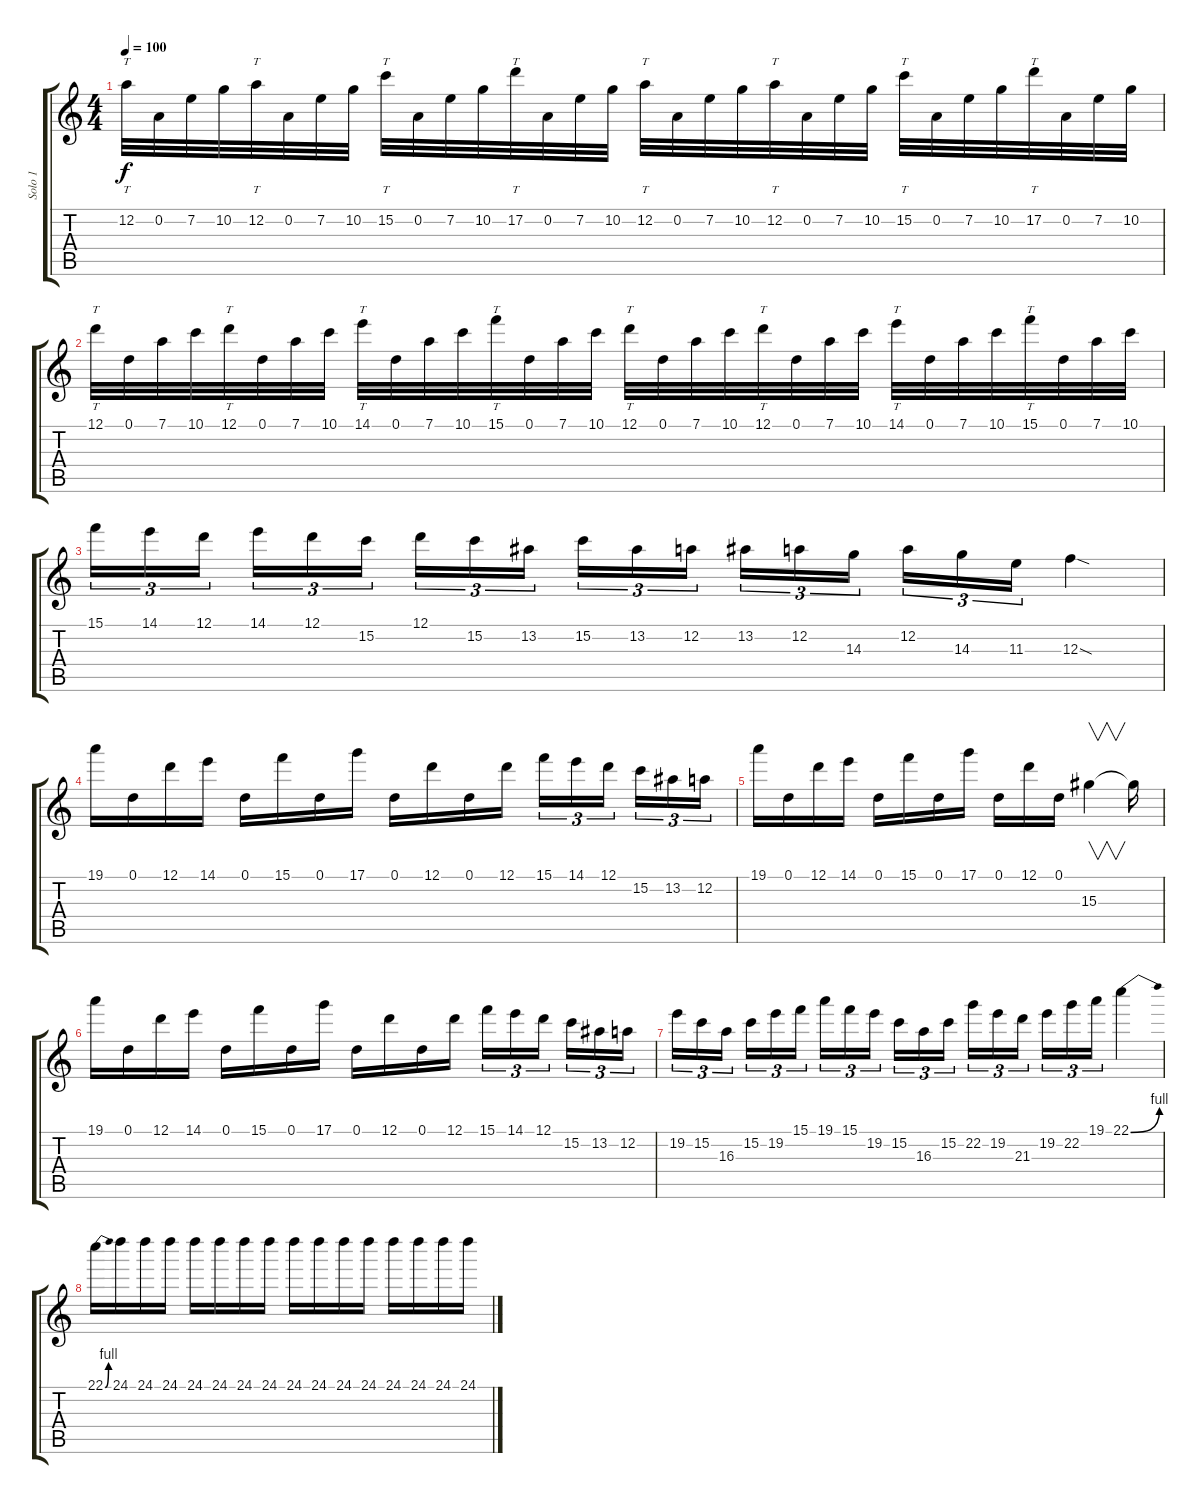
\track ("Solo 1" "Solo 1") {instrument distortionguitar}
\staff {score tabs}
\tuning (D4 A3 F3 C3 G2 D2) {hide}
\ts (4 4)
\tempo 100
\clef g2
\ks c
12.2.32{tt dy f} 0.2.32 7.2.32 10.2.32 12.2.32{tt} 0.2.32 7.2.32 10.2.32 15.2.32{tt} 0.2.32 7.2.32 10.2.32 17.2.32{tt} 0.2.32 7.2.32 10.2.32 12.2.32{tt} 0.2.32 7.2.32 10.2.32 12.2.32{tt} 0.2.32 7.2.32 10.2.32 15.2.32{tt} 0.2.32 7.2.32 10.2.32 17.2.32{tt} 0.2.32 7.2.32 10.2.32 |
12.1.32{tt} 0.1.32 7.1.32 10.1.32 12.1.32{tt} 0.1.32 7.1.32 10.1.32 14.1.32{tt} 0.1.32 7.1.32 10.1.32 15.1.32{tt} 0.1.32 7.1.32 10.1.32 12.1.32{tt} 0.1.32 7.1.32 10.1.32 12.1.32{tt} 0.1.32 7.1.32 10.1.32 14.1.32{tt} 0.1.32 7.1.32 10.1.32 15.1.32{tt} 0.1.32 7.1.32 10.1.32 |
15.1.16{tu (3 2)} 14.1.16{tu (3 2)} 12.1.16{tu (3 2) beam splitsecondary} 14.1.16{tu (3 2)} 12.1.16{tu (3 2)} 15.2.16{tu (3 2)} 12.1.16{tu (3 2)} 15.2.16{tu (3 2)} 13.2.16{tu (3 2) beam splitsecondary} 15.2.16{tu (3 2)} 13.2.16{tu (3 2)} 12.2.16{tu (3 2)} 13.2.16{tu (3 2)} 12.2.16{tu (3 2)} 14.3.16{tu (3 2) beam splitsecondary} 12.2.16{tu (3 2)} 14.3.16{tu (3 2)} 11.3.16{tu (3 2)} 12.3{sod}.4 |
19.1.16 0.1.16 12.1.16 14.1.16 0.1.16 15.1.16 0.1.16 17.1.16 0.1.16 12.1.16 0.1.16 12.1.16 15.1.16{tu (3 2)} 14.1.16{tu (3 2)} 12.1.16{tu (3 2) beam splitsecondary} 15.2.16{tu (3 2)} 13.2.16{tu (3 2)} 12.2.16{tu (3 2)} |
19.1.16 0.1.16 12.1.16 14.1.16 0.1.16 15.1.16 0.1.16 17.1.16 0.1.16 12.1.16 0.1.16 15.3.4{v} 15.3{t}.16 |
19.1.16 0.1.16 12.1.16 14.1.16 0.1.16 15.1.16 0.1.16 17.1.16 0.1.16 12.1.16 0.1.16 12.1.16 15.1.16{tu (3 2)} 14.1.16{tu (3 2)} 12.1.16{tu (3 2) beam splitsecondary} 15.2.16{tu (3 2)} 13.2.16{tu (3 2)} 12.2.16{tu (3 2)} |
19.2.16{tu (3 2)} 15.2.16{tu (3 2)} 16.3.16{tu (3 2) beam splitsecondary} 15.2.16{tu (3 2)} 19.2.16{tu (3 2)} 15.1.16{tu (3 2)} 19.1.16{tu (3 2)} 15.1.16{tu (3 2)} 19.2.16{tu (3 2) beam splitsecondary} 15.2.16{tu (3 2)} 16.3.16{tu (3 2)} 15.2.16{tu (3 2)} 22.2.16{tu (3 2)} 19.2.16{tu (3 2)} 21.3.16{tu (3 2) beam splitsecondary} 19.2.16{tu (3 2)} 22.2.16{tu (3 2)} 19.1.16{tu (3 2)} 22.1{be (bend 0 0 60 4)}.4 |
22.1{be (bend 0 0 60 4)}.16 24.1.16 24.1.16 24.1.16 24.1.16 24.1.16 24.1.16 24.1.16 24.1.16 24.1.16 24.1.16 24.1.16 24.1.16 24.1.16 24.1.16 24.1.16
